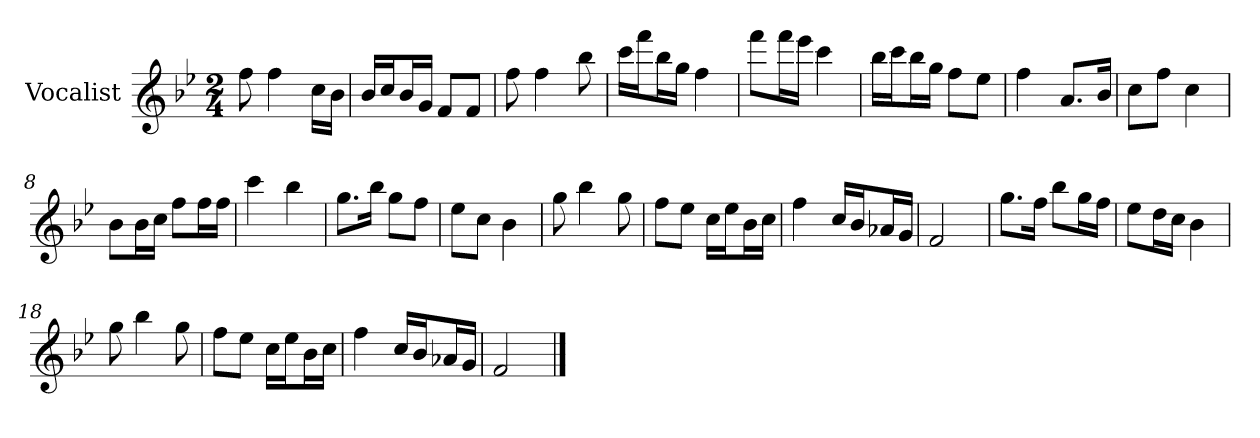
**kern
*part1
*staff1
*I"Vocalist
*k[b-e-]
*B-:
*M2/4
=
8ff
4ff
16ccLL
16b-JJ
=1
16b-LL
16ccJ
16b-L
16gJJ
8fL
8fJ
=2
8ff
4ff
8bb-
=3
16cccLL
16fffJ
16bb-L
16ggJJ
4ff
=4
8fffL
16fffL
16eee-JJ
4ccc
=5
16bb-LL
16cccJ
16bb-L
16ggJJ
8ffL
8ee-J
=6
4ff
8.aL
16b-Jk
=7
8ccL
8ffJ
4cc
=8
8b-L
16b-L
16ccJJ
8ffL
16ffL
16ffJJ
=9
4ccc
4bb-
=10
8.ggL
16bb-Jk
8ggL
8ffJ
=11
8ee-L
8ccJ
4b-
=12
8gg
4bb-
8gg
=13
8ffL
8ee-J
16ccLL
16ee-J
16b-L
16ccJJ
=14
4ff
16ccLL
16b-J
16a-XL
16gJJ
=15
2f
=16
8.ggL
16ffJk
8bb-L
16ggL
16ffJJ
=17
8ee-L
16ddL
16ccJJ
4b-
=18
8gg
4bb-
8gg
=19
8ffL
8ee-J
16ccLL
16ee-J
16b-L
16ccJJ
=20
4ff
16ccLL
16b-J
16a-XL
16gJJ
=21
2f
==
*-
